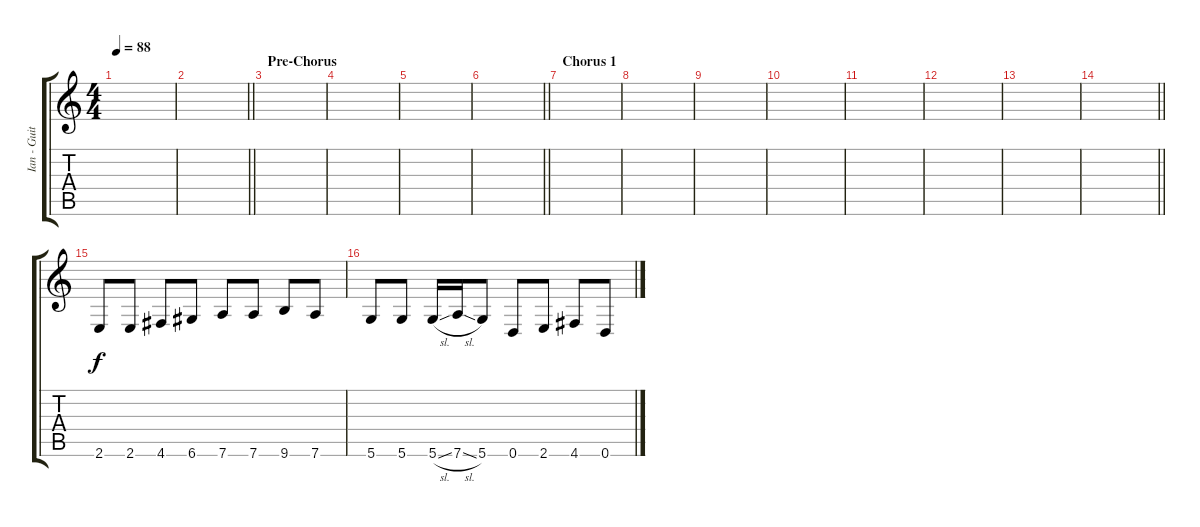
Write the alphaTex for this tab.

\track ("Ian - Guitar (melody)" "Ian - Guit") {instrument overdrivenguitar}
\staff {score tabs}
\tuning (E4 B3 G3 D3 A2 D2) {hide}
\ts (4 4)
\tempo 88
\clef g2
\ks c
|
\barLineRight lightlight
|
\section ("" "Pre-Chorus")
|
|
|
\barLineRight lightlight
|
\section ("" "Chorus 1")
|
|
|
|
|
|
|
\barLineRight lightlight
|
\section ("" "")
2.6.8 2.6.8 4.6.8 6.6.8 7.6.8 7.6.8 9.6.8 7.6.8 |
5.6.8 5.6.8 5.6{sl}.16 7.6{sl}.16 5.6.8 0.6.8 2.6.8 4.6.8 0.6.8
